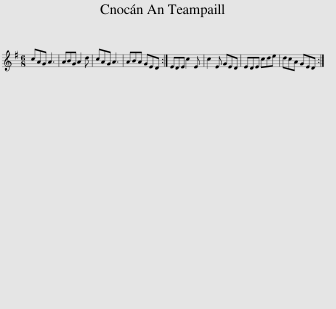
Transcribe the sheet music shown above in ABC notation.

X:1
L:1/8
M:6/8
I:linebreak $
K:G
V:1 treble
V:1
 cAG A3 | ABG A2 d | cAG A3 | ABA GED :| EDE c2 E | %5
 c2 E GED | EDE cde | dcA GED :| %8
